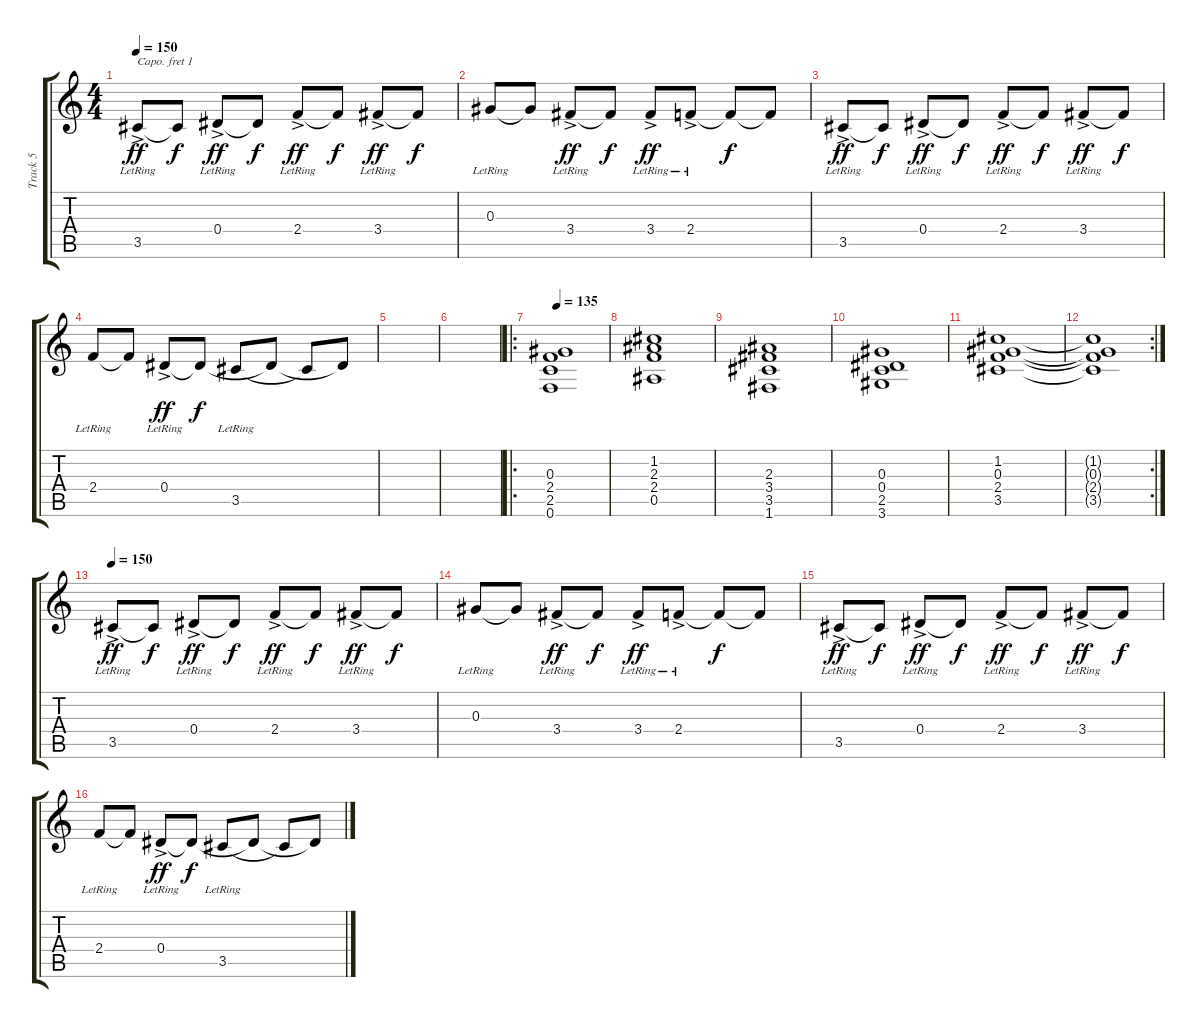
\track ("Track 5" "Track 5") {instrument electricguitarjazz}
\staff {score tabs}
\capo 1
\tuning (E4 B3 G3 D3 A2 E2) {hide}
\ts (4 4)
\tempo 150
\clef g2
\ks c
3.5{ac lr}.8{dy ff} 3.5{t}.8{dy f} 0.4{ac lr}.8{dy ff} 0.4{t}.8{dy f} 2.4{ac lr}.8{dy ff} 2.4{t}.8{dy f} 3.4{ac lr}.8{dy ff} 3.4{t}.8{dy f} |
0.3{lr}.8 0.3{t}.8 3.4{ac lr}.8{dy ff} 3.4{t}.8{dy f} 3.4{ac lr}.8{dy ff} 2.4{ac lr}.8 2.4{t}.8{dy f} 2.4{t}.8 |
3.5{ac lr}.8{dy ff} 3.5{t}.8{dy f} 0.4{ac lr}.8{dy ff} 0.4{t}.8{dy f} 2.4{ac lr}.8{dy ff} 2.4{t}.8{dy f} 3.4{ac lr}.8{dy ff} 3.4{t}.8{dy f} |
2.4{lr}.8 2.4{t}.8 0.4{ac lr}.8{dy ff} 0.4{t}.8{dy f} 3.5{lr}.8 0.4{t}.8 3.5{t}.8 0.4{t}.8 |
|
|
\ro
\tempo 135
(0.3 2.4 2.5 0.6).1 |
(1.2 2.3 2.4 0.5).1 |
(2.3 3.4 3.5 1.6).1 |
(0.3 0.4 2.5 3.6).1 |
(1.2 0.3 2.4 3.5).1 |
\rc 2
(1.2{t} 0.3{t} 2.4{t} 3.5{t}).1 |
\tempo 150
3.5{ac lr}.8{dy ff} 3.5{t}.8{dy f} 0.4{ac lr}.8{dy ff} 0.4{t}.8{dy f} 2.4{ac lr}.8{dy ff} 2.4{t}.8{dy f} 3.4{ac lr}.8{dy ff} 3.4{t}.8{dy f} |
0.3{lr}.8 0.3{t}.8 3.4{ac lr}.8{dy ff} 3.4{t}.8{dy f} 3.4{ac lr}.8{dy ff} 2.4{ac lr}.8 2.4{t}.8{dy f} 2.4{t}.8 |
3.5{ac lr}.8{dy ff} 3.5{t}.8{dy f} 0.4{ac lr}.8{dy ff} 0.4{t}.8{dy f} 2.4{ac lr}.8{dy ff} 2.4{t}.8{dy f} 3.4{ac lr}.8{dy ff} 3.4{t}.8{dy f} |
2.4{lr}.8 2.4{t}.8 0.4{ac lr}.8{dy ff} 0.4{t}.8{dy f} 3.5{lr}.8 0.4{t}.8 3.5{t}.8 0.4{t}.8
